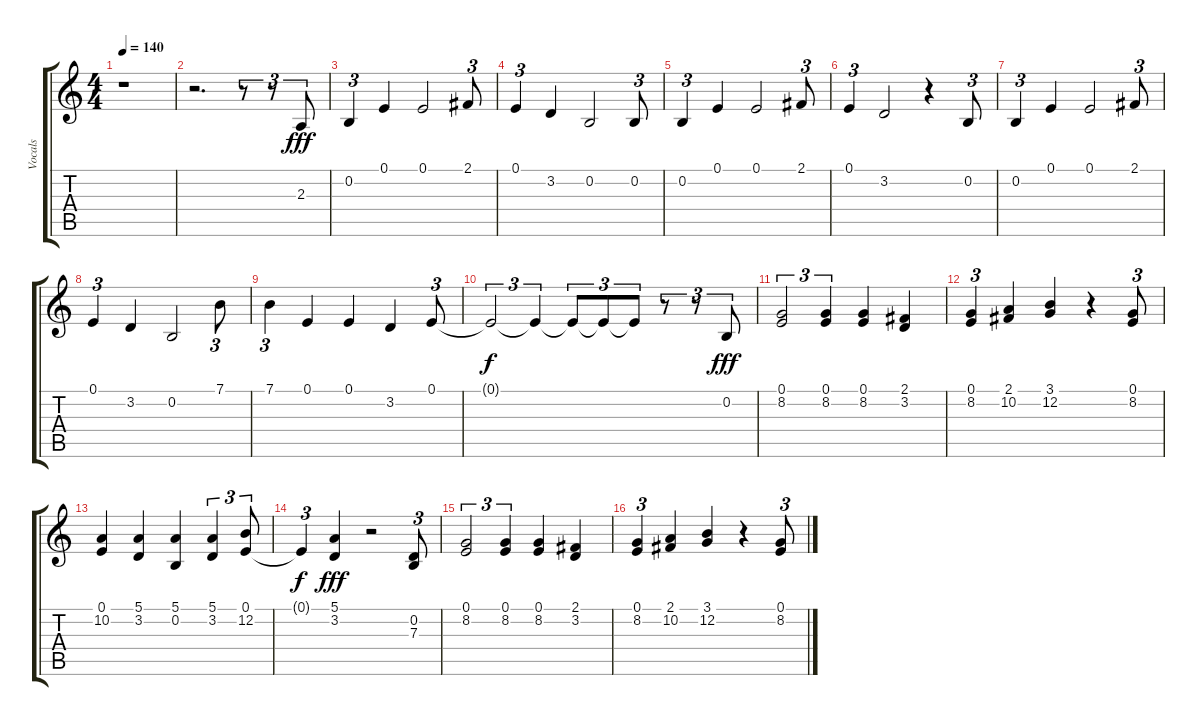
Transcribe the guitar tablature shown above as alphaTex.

\track ("Vocals" "Vocals") {instrument lead3calliope}
\staff {score tabs}
\tuning (E4 B3 G3 D3 A2 E2) {hide}
\ts (4 4)
\tempo 140
\clef g2
\ks c
r.1{dy fff} |
r.2{d} r.8{tu (3 2)} r.8{tu (3 2)} 2.3.8{tu (3 2)} |
0.2.4{tu (3 2)} 0.1.4 0.1.2 2.1.8{tu (3 2)} |
0.1.4{tu (3 2)} 3.2.4 0.2.2 0.2.8{tu (3 2)} |
0.2.4{tu (3 2)} 0.1.4 0.1.2 2.1.8{tu (3 2)} |
0.1.4{tu (3 2)} 3.2.2 r.4 0.2.8{tu (3 2)} |
0.2.4{tu (3 2)} 0.1.4 0.1.2 2.1.8{tu (3 2)} |
0.1.4{tu (3 2)} 3.2.4 0.2.2 7.1.8{tu (3 2)} |
7.1.4{tu (3 2)} 0.1.4 0.1.4 3.2.4 0.1.8{tu (3 2)} |
0.1{t}.2{tu (3 2) dy f} 0.1{t}.4{tu (3 2)} 0.1{t}.8{tu (3 2)} 0.1{t}.8{tu (3 2)} 0.1{t}.8{tu (3 2)} r.8{tu (3 2)} r.8{tu (3 2)} 0.2.8{tu (3 2) dy fff} |
(0.1 8.2).2{tu (3 2)} (0.1 8.2).4{tu (3 2)} (0.1 8.2).4 (2.1 3.2).4 |
(0.1 8.2).4{tu (3 2)} (2.1 10.2).4 (3.1 12.2).4 r.4 (0.1 8.2).8{tu (3 2)} |
(0.1 10.2).4 (5.1 3.2).4 (5.1 0.2).4 (5.1 3.2).4{tu (3 2)} (0.1 12.2).8{tu (3 2)} |
0.1{t}.4{tu (3 2) dy f} (5.1 3.2).4{dy fff} r.2 (0.2 7.3).8{tu (3 2)} |
(0.1 8.2).2{tu (3 2)} (0.1 8.2).4{tu (3 2)} (0.1 8.2).4 (2.1 3.2).4 |
(0.1 8.2).4{tu (3 2)} (2.1 10.2).4 (3.1 12.2).4 r.4 (0.1 8.2).8{tu (3 2)}
